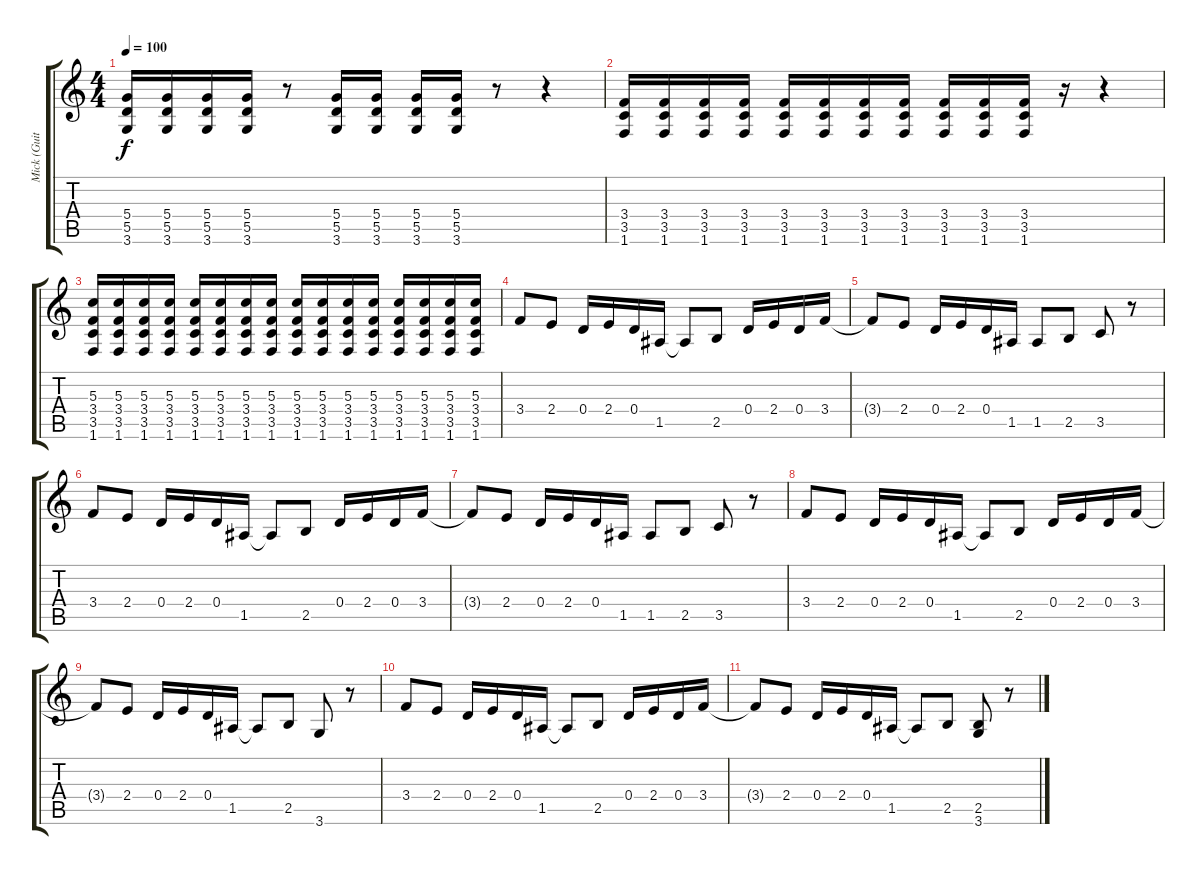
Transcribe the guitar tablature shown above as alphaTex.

\track ("Mick (Guitar1)" "Mick (Guit") {instrument distortionguitar}
\staff {score tabs}
\tuning (E4 B3 G3 D3 A2 E2) {hide}
\ts (4 4)
\tempo 100
\clef g2
\ks c
(5.4 5.5 3.6).16{dy f} (5.4 5.5 3.6).16 (5.4 5.5 3.6).16 (5.4 5.5 3.6).16 r.8 (5.4 5.5 3.6).16 (5.4 5.5 3.6).16 (5.4 5.5 3.6).16 (5.4 5.5 3.6).16 r.8 r.4 |
(3.4 3.5 1.6).16 (3.4 3.5 1.6).16 (3.4 3.5 1.6).16 (3.4 3.5 1.6).16 (3.4 3.5 1.6).16 (3.4 3.5 1.6).16 (3.4 3.5 1.6).16 (3.4 3.5 1.6).16 (3.4 3.5 1.6).16 (3.4 3.5 1.6).16 (3.4 3.5 1.6).16 r.16 r.4 |
(5.3 3.4 3.5 1.6).16 (5.3 3.4 3.5 1.6).16 (5.3 3.4 3.5 1.6).16 (5.3 3.4 3.5 1.6).16 (5.3 3.4 3.5 1.6).16 (5.3 3.4 3.5 1.6).16 (5.3 3.4 3.5 1.6).16 (5.3 3.4 3.5 1.6).16 (5.3 3.4 3.5 1.6).16 (5.3 3.4 3.5 1.6).16 (5.3 3.4 3.5 1.6).16 (5.3 3.4 3.5 1.6).16 (5.3 3.4 3.5 1.6).16 (5.3 3.4 3.5 1.6).16 (5.3 3.4 3.5 1.6).16 (5.3 3.4 3.5 1.6).16 |
3.4.8 2.4.8 0.4.16 2.4.16 0.4.16 1.5.16 1.5{t}.8 2.5.8 0.4.16 2.4.16 0.4.16 3.4.16 |
3.4{t}.8 2.4.8 0.4.16 2.4.16 0.4.16 1.5.16 1.5.8 2.5.8 3.5.8 r.8 |
3.4.8 2.4.8 0.4.16 2.4.16 0.4.16 1.5.16 1.5{t}.8 2.5.8 0.4.16 2.4.16 0.4.16 3.4.16 |
3.4{t}.8 2.4.8 0.4.16 2.4.16 0.4.16 1.5.16 1.5.8 2.5.8 3.5.8 r.8 |
3.4.8 2.4.8 0.4.16 2.4.16 0.4.16 1.5.16 1.5{t}.8 2.5.8 0.4.16 2.4.16 0.4.16 3.4.16 |
3.4{t}.8 2.4.8 0.4.16 2.4.16 0.4.16 1.5.16 1.5{t}.8 2.5.8 3.6.8 r.8 |
3.4.8 2.4.8 0.4.16 2.4.16 0.4.16 1.5.16 1.5{t}.8 2.5.8 0.4.16 2.4.16 0.4.16 3.4.16 |
3.4{t}.8 2.4.8 0.4.16 2.4.16 0.4.16 1.5.16 1.5{t}.8 2.5.8 (2.5 3.6).8 r.8
